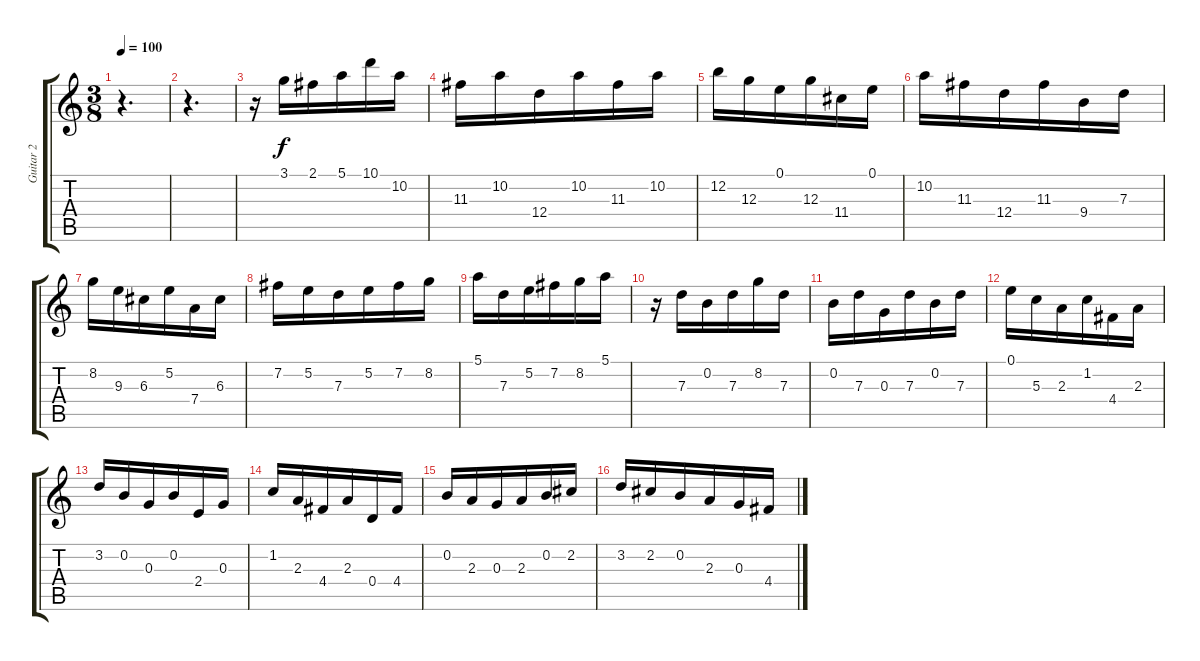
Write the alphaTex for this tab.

\track ("Guitar 2" "Guitar 2") {instrument acousticguitarsteel}
\staff {score tabs}
\tuning (E4 B3 G3 D3 A2 E2) {hide}
\ts (3 8)
\tempo 100
\clef g2
\ks c
r.4{d dy f} |
r.4{d} |
r.16 3.1.16 2.1.16 5.1.16 10.1.16 10.2.16 |
11.3.16 10.2.16 12.4.16 10.2.16 11.3.16 10.2.16 |
12.2.16 12.3.16 0.1.16 12.3.16 11.4.16 0.1.16 |
10.2.16 11.3.16 12.4.16 11.3.16 9.4.16 7.3.16 |
8.2.16 9.3.16 6.3.16 5.2.16 7.4.16 6.3.16 |
7.2.16 5.2.16 7.3.16 5.2.16 7.2.16 8.2.16 |
5.1.16 7.3.16 5.2.16 7.2.16 8.2.16 5.1.16 |
r.16 7.3.16 0.2.16 7.3.16 8.2.16 7.3.16 |
0.2.16 7.3.16 0.3.16 7.3.16 0.2.16 7.3.16 |
0.1.16 5.3.16 2.3.16 1.2.16 4.4.16 2.3.16 |
3.2.16 0.2.16 0.3.16 0.2.16 2.4.16 0.3.16 |
1.2.16 2.3.16 4.4.16 2.3.16 0.4.16 4.4.16 |
0.2.16 2.3.16 0.3.16 2.3.16 0.2.16 2.2.16 |
3.2.16 2.2.16 0.2.16 2.3.16 0.3.16 4.4.16
